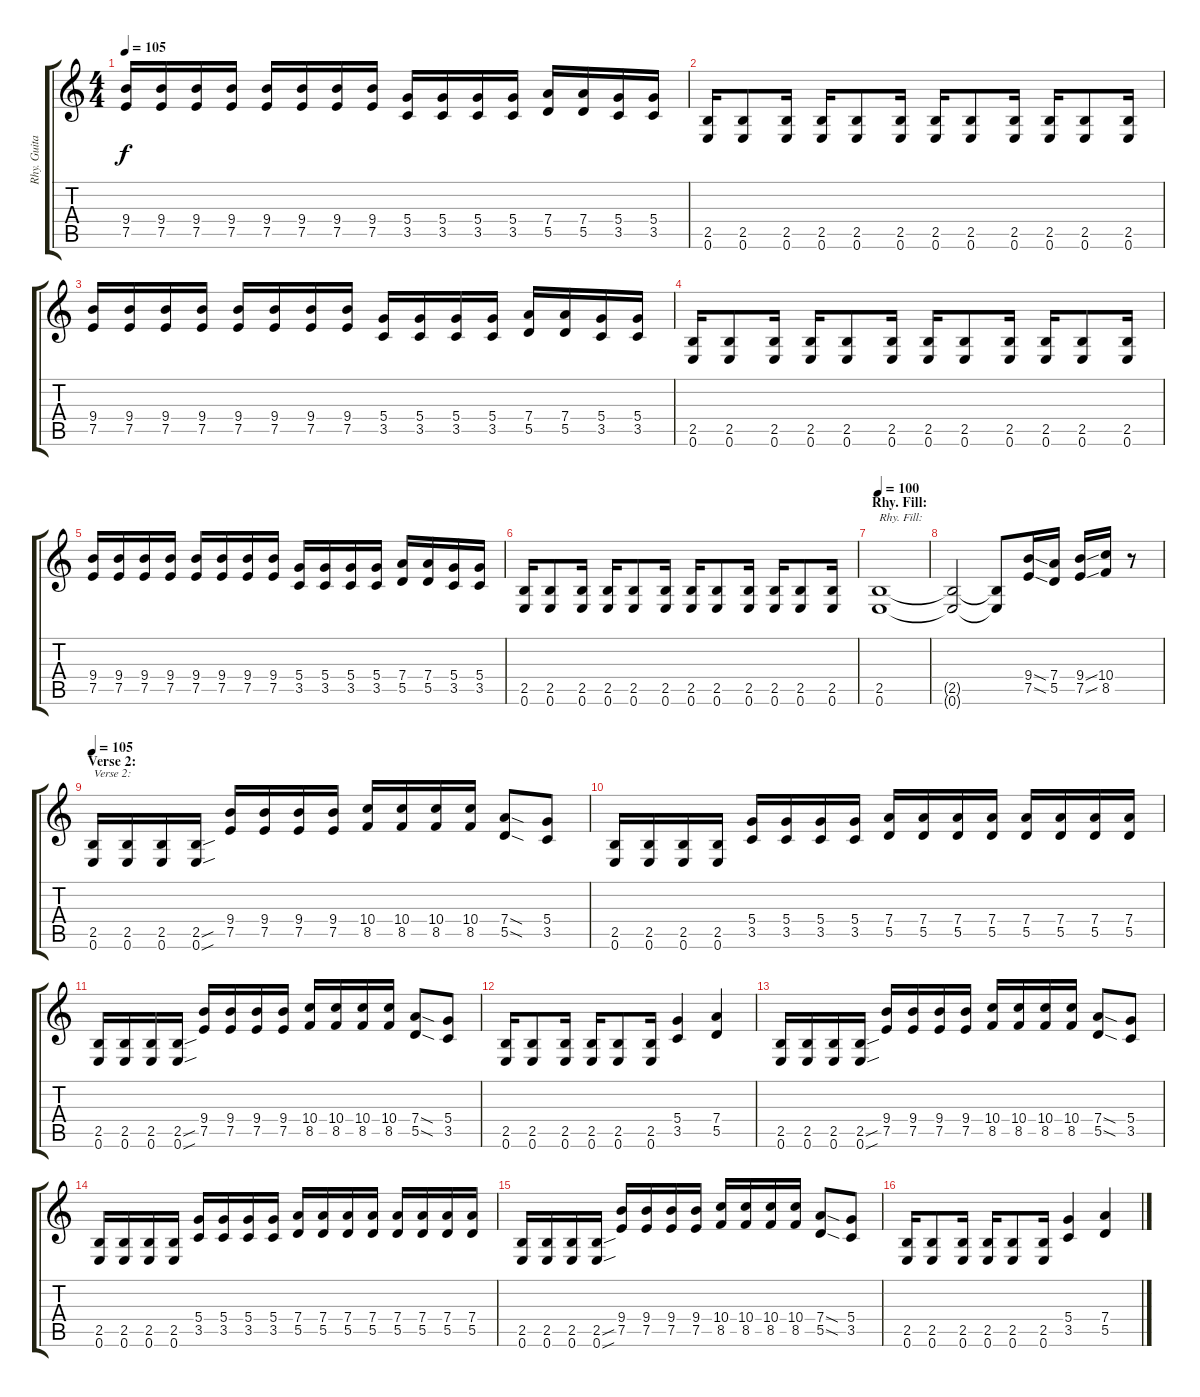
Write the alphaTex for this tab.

\track ("Rhy. Guitar 1" "Rhy. Guita") {instrument distortionguitar}
\staff {score tabs}
\tuning (E4 B3 G3 D3 A2 E2) {hide}
\ts (4 4)
\tempo 105
\clef g2
\ks c
(9.4 7.5).16{dy f} (9.4 7.5).16 (9.4 7.5).16 (9.4 7.5).16 (9.4 7.5).16 (9.4 7.5).16 (9.4 7.5).16 (9.4 7.5).16 (5.4 3.5).16 (5.4 3.5).16 (5.4 3.5).16 (5.4 3.5).16 (7.4 5.5).16 (7.4 5.5).16 (5.4 3.5).16 (5.4 3.5).16 |
(2.5 0.6).16 (2.5 0.6).8 (2.5 0.6).16 (2.5 0.6).16 (2.5 0.6).8 (2.5 0.6).16 (2.5 0.6).16 (2.5 0.6).8 (2.5 0.6).16 (2.5 0.6).16 (2.5 0.6).8 (2.5 0.6).16 |
(9.4 7.5).16 (9.4 7.5).16 (9.4 7.5).16 (9.4 7.5).16 (9.4 7.5).16 (9.4 7.5).16 (9.4 7.5).16 (9.4 7.5).16 (5.4 3.5).16 (5.4 3.5).16 (5.4 3.5).16 (5.4 3.5).16 (7.4 5.5).16 (7.4 5.5).16 (5.4 3.5).16 (5.4 3.5).16 |
(2.5 0.6).16 (2.5 0.6).8 (2.5 0.6).16 (2.5 0.6).16 (2.5 0.6).8 (2.5 0.6).16 (2.5 0.6).16 (2.5 0.6).8 (2.5 0.6).16 (2.5 0.6).16 (2.5 0.6).8 (2.5 0.6).16 |
(9.4 7.5).16 (9.4 7.5).16 (9.4 7.5).16 (9.4 7.5).16 (9.4 7.5).16 (9.4 7.5).16 (9.4 7.5).16 (9.4 7.5).16 (5.4 3.5).16 (5.4 3.5).16 (5.4 3.5).16 (5.4 3.5).16 (7.4 5.5).16 (7.4 5.5).16 (5.4 3.5).16 (5.4 3.5).16 |
(2.5 0.6).16 (2.5 0.6).8 (2.5 0.6).16 (2.5 0.6).16 (2.5 0.6).8 (2.5 0.6).16 (2.5 0.6).16 (2.5 0.6).8 (2.5 0.6).16 (2.5 0.6).16 (2.5 0.6).8 (2.5 0.6).16 |
\section ("" "Rhy. Fill:")
\tempo 100
(2.5 0.6).1{txt "Rhy. Fill:"} |
(2.5{t} 0.6{t}).2 (2.5{t} 0.6{t}).8 (9.4{sod} 7.5{sod}).16 (7.4 5.5).16 (9.4{sou} 7.5{sou}).16 (10.4 8.5).16 r.8 |
\section ("" "Verse 2:")
\tempo 105
(2.5 0.6).16{txt "Verse 2:"} (2.5 0.6).16 (2.5 0.6).16 (2.5{sou} 0.6{sou}).16 (9.4 7.5).16 (9.4 7.5).16 (9.4 7.5).16 (9.4 7.5).16 (10.4 8.5).16 (10.4 8.5).16 (10.4 8.5).16 (10.4 8.5).16 (7.4{sod} 5.5{sod}).8 (5.4 3.5).8 |
(2.5 0.6).16 (2.5 0.6).16 (2.5 0.6).16 (2.5 0.6).16 (5.4 3.5).16 (5.4 3.5).16 (5.4 3.5).16 (5.4 3.5).16 (7.4 5.5).16 (7.4 5.5).16 (7.4 5.5).16 (7.4 5.5).16 (7.4 5.5).16 (7.4 5.5).16 (7.4 5.5).16 (7.4 5.5).16 |
(2.5 0.6).16 (2.5 0.6).16 (2.5 0.6).16 (2.5{sou} 0.6{sou}).16 (9.4 7.5).16 (9.4 7.5).16 (9.4 7.5).16 (9.4 7.5).16 (10.4 8.5).16 (10.4 8.5).16 (10.4 8.5).16 (10.4 8.5).16 (7.4{sod} 5.5{sod}).8 (5.4 3.5).8 |
(2.5 0.6).16 (2.5 0.6).8 (2.5 0.6).16 (2.5 0.6).16 (2.5 0.6).8 (2.5 0.6).16 (5.4 3.5).4 (7.4 5.5).4 |
(2.5 0.6).16 (2.5 0.6).16 (2.5 0.6).16 (2.5{sou} 0.6{sou}).16 (9.4 7.5).16 (9.4 7.5).16 (9.4 7.5).16 (9.4 7.5).16 (10.4 8.5).16 (10.4 8.5).16 (10.4 8.5).16 (10.4 8.5).16 (7.4{sod} 5.5{sod}).8 (5.4 3.5).8 |
(2.5 0.6).16 (2.5 0.6).16 (2.5 0.6).16 (2.5 0.6).16 (5.4 3.5).16 (5.4 3.5).16 (5.4 3.5).16 (5.4 3.5).16 (7.4 5.5).16 (7.4 5.5).16 (7.4 5.5).16 (7.4 5.5).16 (7.4 5.5).16 (7.4 5.5).16 (7.4 5.5).16 (7.4 5.5).16 |
(2.5 0.6).16 (2.5 0.6).16 (2.5 0.6).16 (2.5{sou} 0.6{sou}).16 (9.4 7.5).16 (9.4 7.5).16 (9.4 7.5).16 (9.4 7.5).16 (10.4 8.5).16 (10.4 8.5).16 (10.4 8.5).16 (10.4 8.5).16 (7.4{sod} 5.5{sod}).8 (5.4 3.5).8 |
(2.5 0.6).16 (2.5 0.6).8 (2.5 0.6).16 (2.5 0.6).16 (2.5 0.6).8 (2.5 0.6).16 (5.4 3.5).4 (7.4 5.5).4
